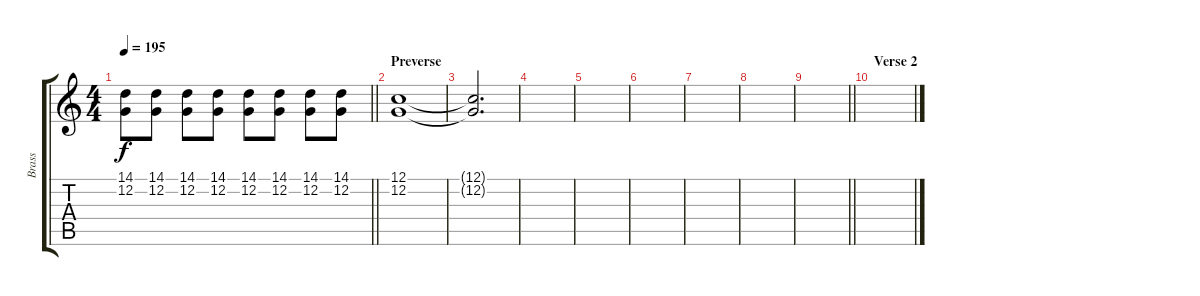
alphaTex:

\track ("Brass" "Brass") {instrument brasssection}
\staff {score tabs}
\tuning (C4 G3 Eb3 Bb2 F2 C2) {hide}
\ts (4 4)
\tempo 195
\clef g2
\barLineRight lightlight
\ks c
(14.1 12.2).8{dy f} (14.1 12.2).8 (14.1 12.2).8 (14.1 12.2).8 (14.1 12.2).8 (14.1 12.2).8 (14.1 12.2).8 (14.1 12.2).8 |
\section ("" "Preverse")
(12.1 12.2).1 |
(12.1{t} 12.2{t}).2{d} |
|
|
|
|
|
\barLineRight lightlight
|
\section ("" "Verse 2")
